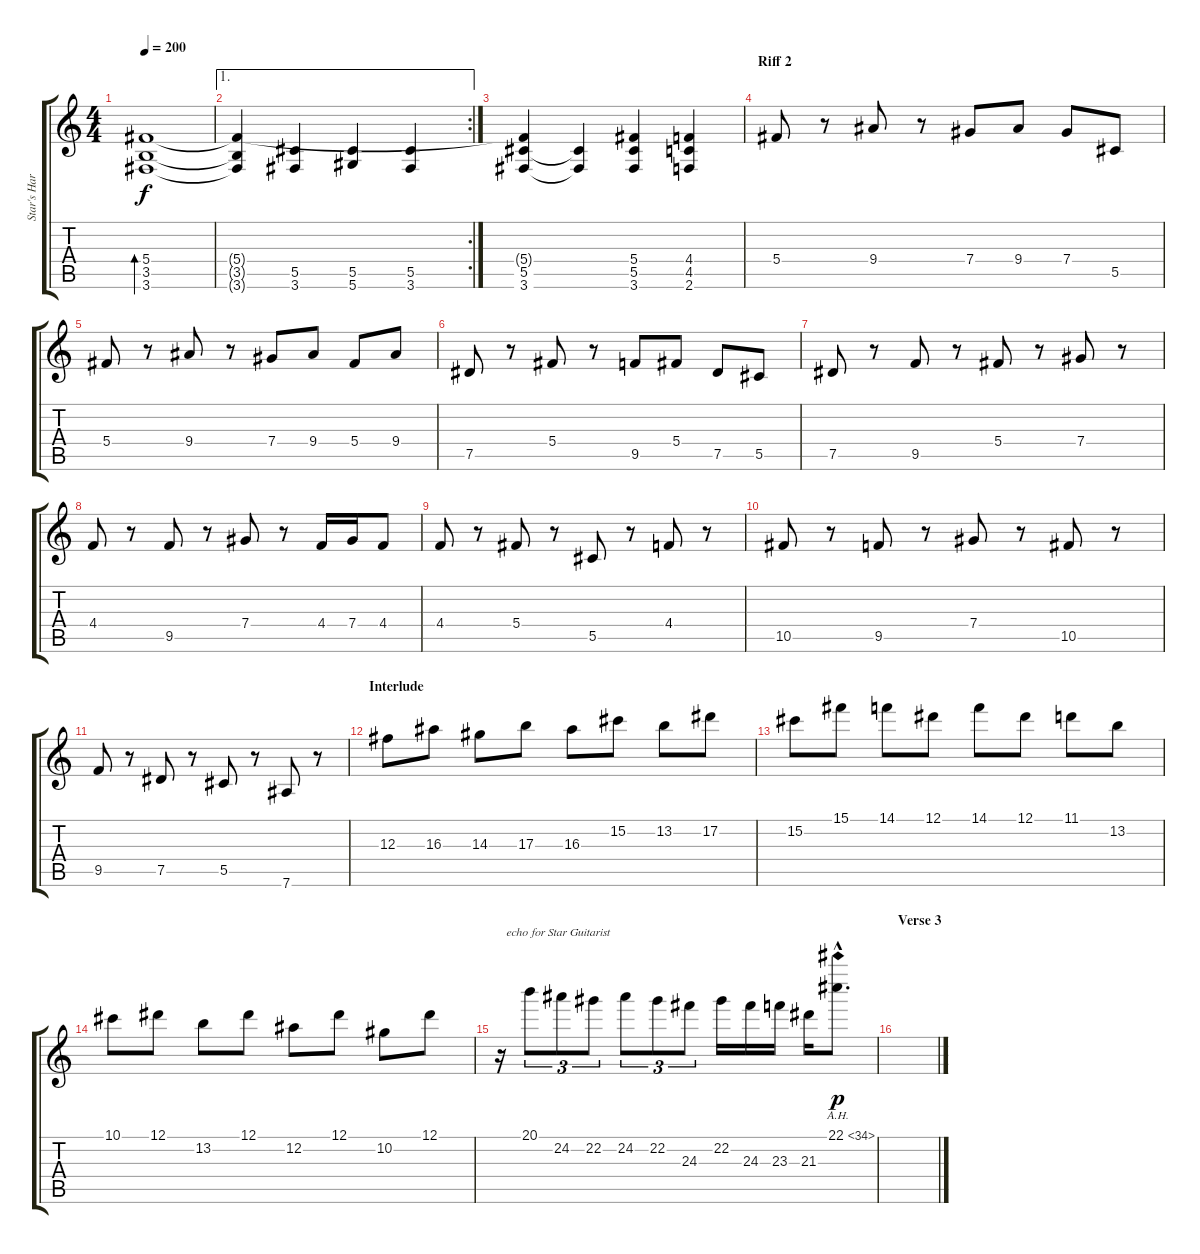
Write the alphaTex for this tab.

\track ("Star's Harm. and Extras" "Star's Har") {instrument overdrivenguitar}
\staff {score tabs}
\tuning (Eb4 Bb3 Gb3 Db3 Ab2 Eb2) {hide}
\ts (4 4)
\tempo 200
\clef g2
\ks c
(5.4 3.5 3.6).1{bd 480 dy f} |
\ae 1
\rc 2
(5.4{t} 3.5{t} 3.6{t}).4 (5.5 3.6).4 (5.5 5.6).4 (5.5 3.6).4 |
(5.4{t} 5.5 3.6).4 (5.5{t} 3.6{t}).4 (5.4 5.5 3.6).4 (4.4 4.5 2.6).4 |
\section ("" "Riff 2")
5.4.8{volume 13 instrument overdrivenguitar} r.8 9.4.8 r.8 7.4.8 9.4.8 7.4.8 5.5.8 |
5.4.8 r.8 9.4.8 r.8 7.4.8 9.4.8 5.4.8 9.4.8 |
7.5.8 r.8 5.4.8 r.8 9.5.8 5.4.8 7.5.8 5.5.8 |
7.5.8 r.8 9.5.8 r.8 5.4.8 r.8 7.4.8 r.8 |
4.4.8 r.8 9.5.8 r.8 7.4.8 r.8 4.4.16 7.4.16 4.4.8 |
4.4.8 r.8 5.4.8 r.8 5.5.8 r.8 4.4.8 r.8 |
10.5.8 r.8 9.5.8 r.8 7.4.8 r.8 10.5.8 r.8 |
9.5.8 r.8 7.5.8 r.8 5.5.8 r.8 7.6.8 r.8 |
\section ("" "Interlude")
12.3.8{instrument overdrivenguitar} 16.3.8 14.3.8 17.3.8 16.3.8 15.2.8 13.2.8 17.2.8 |
15.2.8 15.1.8 14.1.8 12.1.8 14.1.8 12.1.8 11.1.8 13.2.8 |
10.1.8 12.1.8 13.2.8 12.1.8 12.2.8 12.1.8 10.2.8 12.1.8 |
r.16{txt "  echo for Star Guitarist" volume 8 instrument distortionguitar} 20.1.8{tu (3 2)} 24.2.8{tu (3 2)} 22.2.8{tu (3 2)} 24.2.8{tu (3 2)} 22.2.8{tu (3 2)} 24.3.8{tu (3 2)} 22.2.16 24.3.16 23.3.16 21.3.16 22.1{ah 12 hac}.8{d dy p} |
\section ("" "Verse 3")
